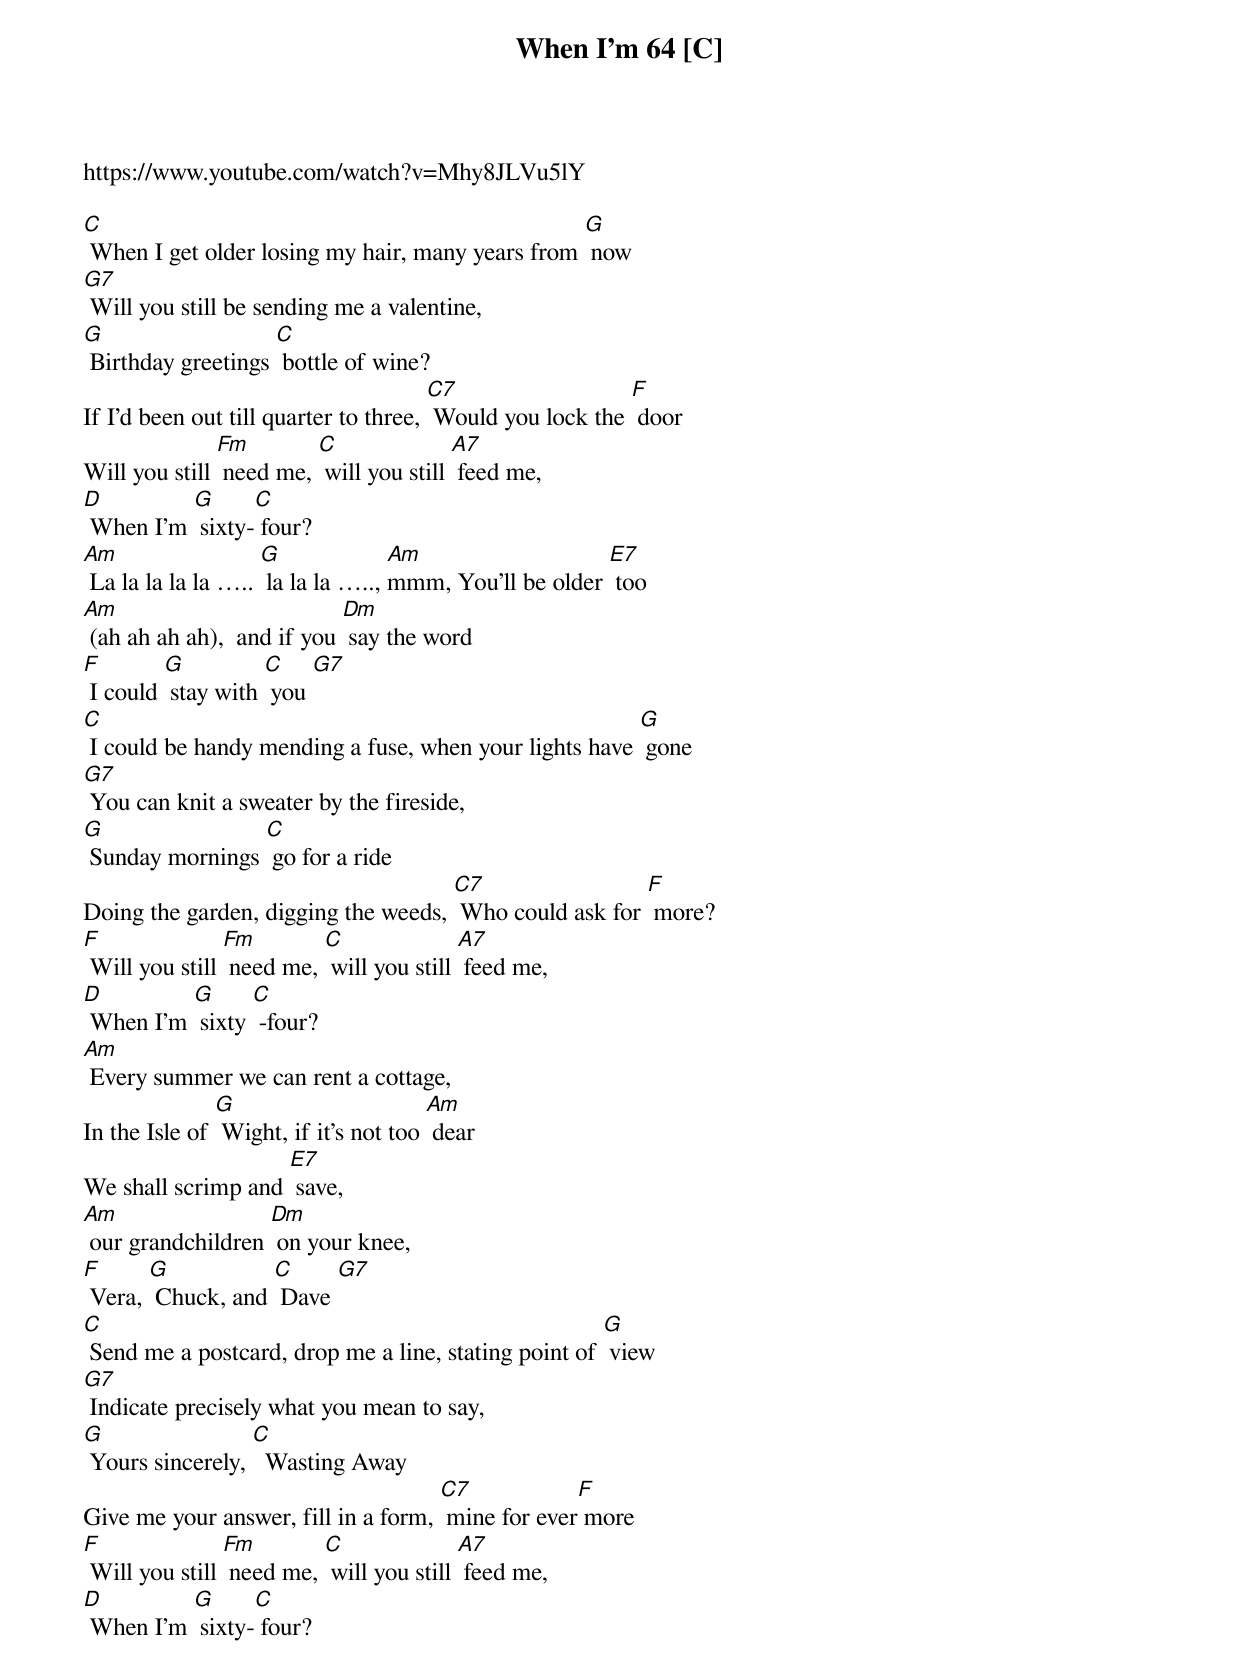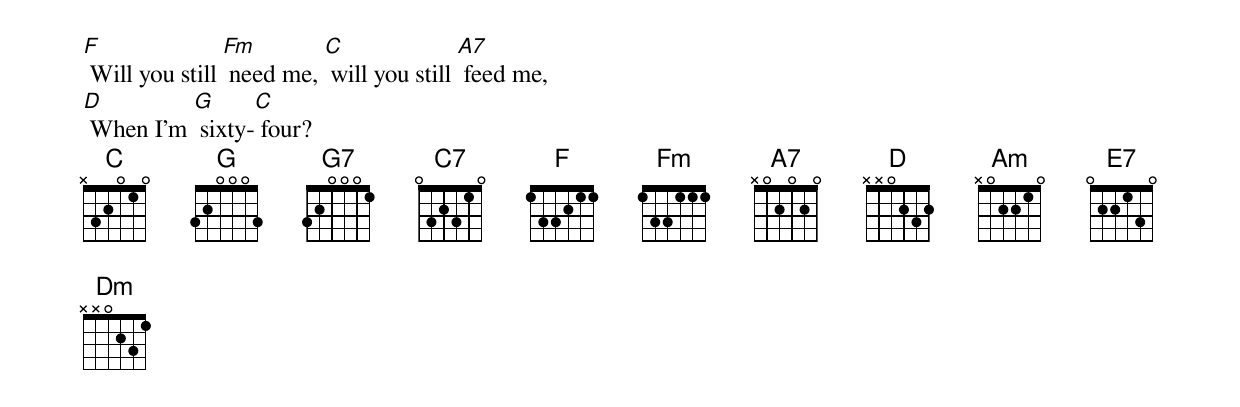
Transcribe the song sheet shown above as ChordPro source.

{t: When I'm 64 [C] }
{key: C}
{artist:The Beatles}
https://www.youtube.com/watch?v=Mhy8JLVu5lY

[C] When I get older losing my hair, many years from [G] now
[G7] Will you still be sending me a valentine,
[G] Birthday greetings [C] bottle of wine?
If I'd been out till quarter to three, [C7] Would you lock the [F] door
Will you still [Fm] need me, [C] will you still [A7] feed me,
[D] When I'm [G] sixty-[C] four?
{c: }
[Am] La la la la la ….. [G] la la la ….., [Am]mmm, You'll be older [E7] too
[Am] (ah ah ah ah),  and if you [Dm] say the word
[F] I could [G] stay with [C] you [G7]
{c: }
[C] I could be handy mending a fuse, when your lights have [G] gone
[G7] You can knit a sweater by the fireside,
[G] Sunday mornings [C] go for a ride
Doing the garden, digging the weeds, [C7] Who could ask for [F] more?
[F] Will you still [Fm] need me, [C] will you still [A7] feed me,
[D] When I'm [G] sixty [C] -four?
{c: }
[Am] Every summer we can rent a cottage,
In the Isle of [G] Wight, if it's not too [Am] dear
We shall scrimp and [E7] save,
[Am] our grandchildren [Dm] on your knee,
[F] Vera, [G] Chuck, and [C] Dave [G7]
{c: }
[C] Send me a postcard, drop me a line, stating point of [G] view
[G7] Indicate precisely what you mean to say,
[G] Yours sincerely, [C]  Wasting Away
Give me your answer, fill in a form, [C7] mine for ever[F] more
{c: }
[F] Will you still [Fm] need me, [C] will you still [A7] feed me,
[D] When I'm [G] sixty-[C] four?
{c: }
[F] Will you still [Fm] need me, [C] will you still [A7] feed me,
[D] When I'm [G] sixty-[C] four?
